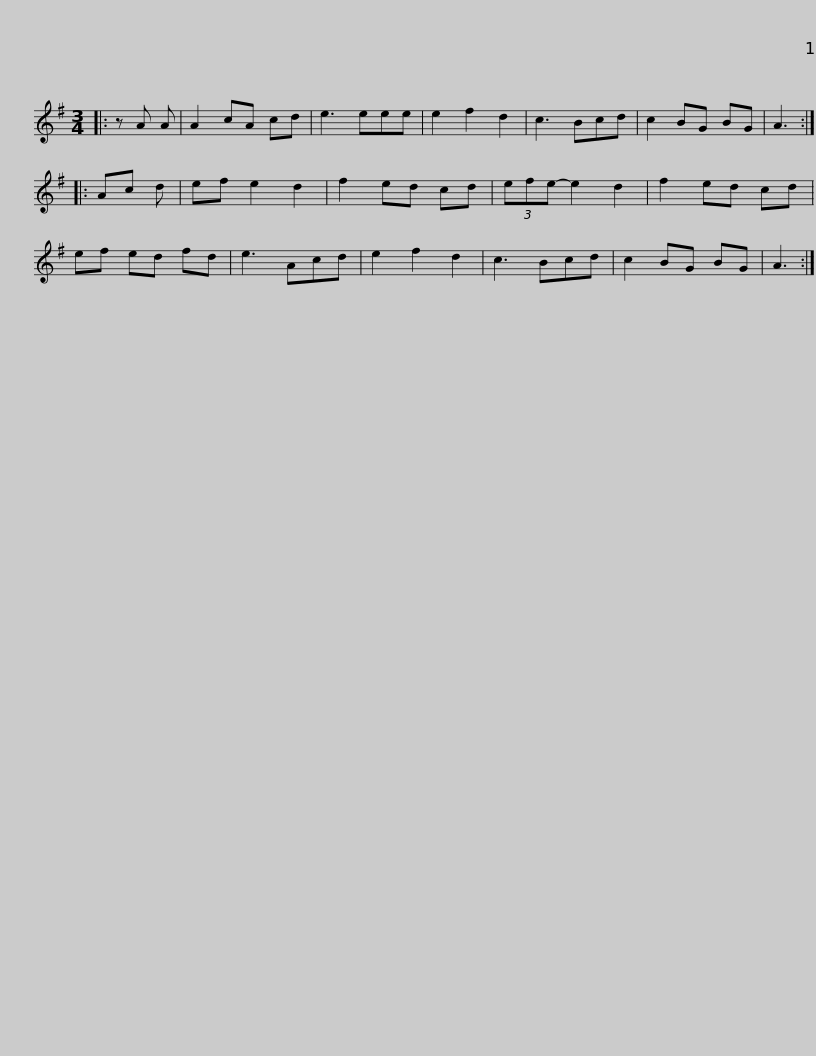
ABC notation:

X:1
L:1/8
M:3/4
I:linebreak $
K:G
V:1 treble
V:1
|: z A A | A2 cA cd | e3 eee | e2 f2 d2 | c3 Bcd | %5
 c2 BG BG | A3 :: Ac d | ef e2 d2 | f2 ed cd |$ %10
 (3efe- e2 d2 | f2 ed cd | ef ed fd | e3 Acd | e2 f2 d2 | %15
 c3 Bcd | c2 BG BG | A3 :| %18
